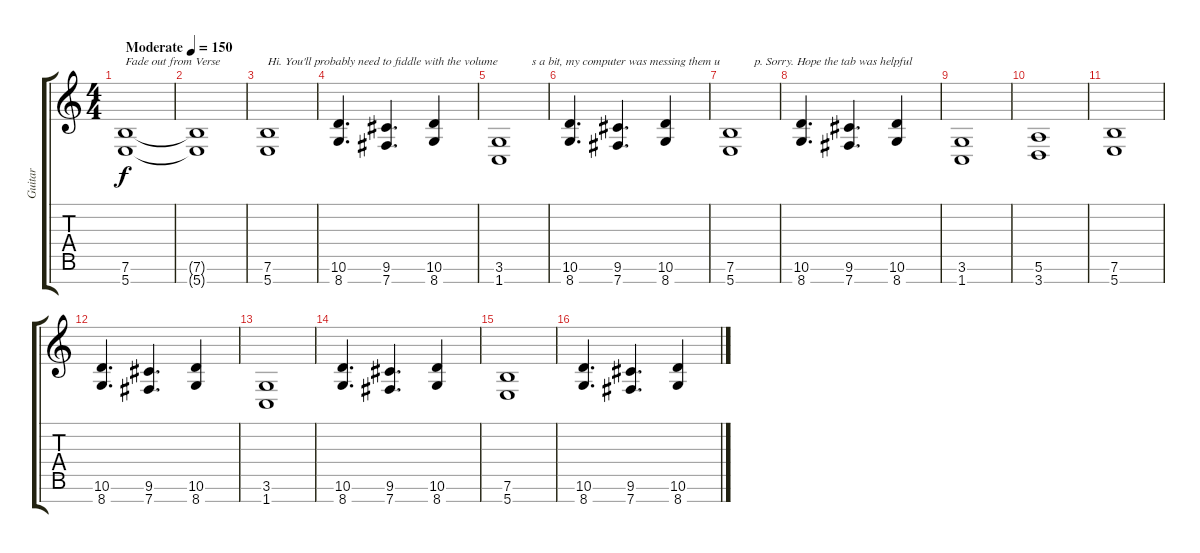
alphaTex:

\track ("Guitar" "Guitar") {instrument overdrivenguitar}
\staff {score tabs}
\tuning (E4 B3 G3 D3 A2 E2 B1) {hide}
\ts (4 4)
\tempo (150 "Moderate")
\clef g2
\ks c
(7.6 5.7).1{txt "Fade out from Verse                               " dy f instrument overdrivenguitar} |
(7.6{t} 5.7{t}).1 |
(7.6 5.7).1{txt "Hi. You'll probably need to fiddle with the volume"} |
(10.6 8.7).4{d} (9.6 7.7).4{d} (10.6 8.7).4 |
(3.6 1.7).1{txt "           s a bit, my computer was messing them u"} |
(10.6 8.7).4{d} (9.6 7.7).4{d} (10.6 8.7).4 |
(7.6 5.7).1{txt "        p. Sorry. Hope the tab was helpful"} |
(10.6 8.7).4{d} (9.6 7.7).4{d} (10.6 8.7).4 |
(3.6 1.7).1 |
(5.6 3.7).1 |
(7.6 5.7).1 |
(10.6 8.7).4{d} (9.6 7.7).4{d} (10.6 8.7).4 |
(3.6 1.7).1 |
(10.6 8.7).4{d} (9.6 7.7).4{d} (10.6 8.7).4 |
(7.6 5.7).1 |
(10.6 8.7).4{d} (9.6 7.7).4{d} (10.6 8.7).4
